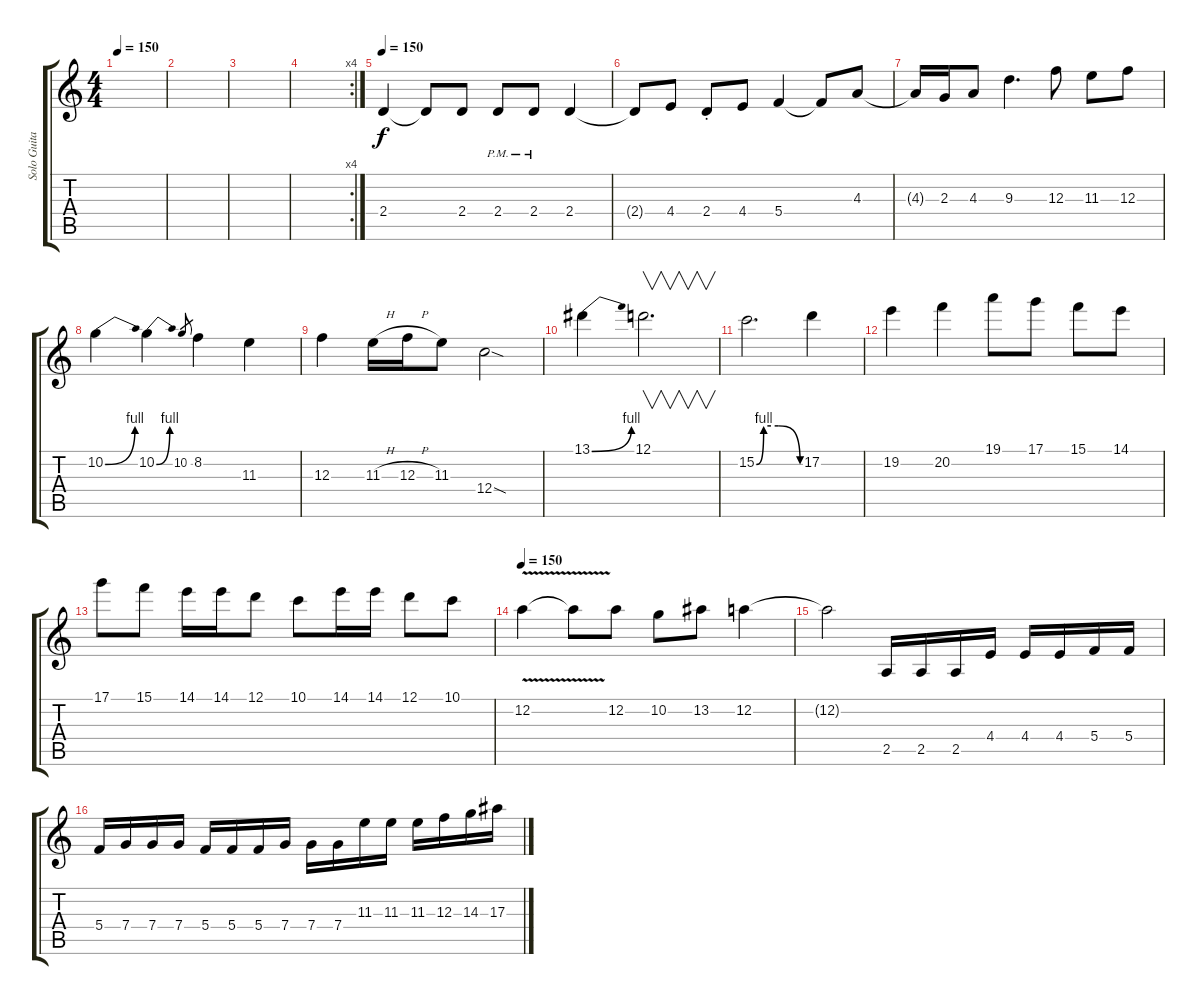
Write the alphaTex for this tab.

\track ("Solo Guitar" "Solo Guita") {instrument distortionguitar}
\staff {score tabs}
\tuning (D4 A3 F3 C3 G2 D2) {hide}
\ts (4 4)
\tempo 150
\clef g2
\ks c
|
|
|
\rc 4
|
\tempo 150
2.4.4{balance 8} 2.4{t}.8 2.4.8 2.4{pm}.8 2.4{pm}.8 2.4.4 |
2.4{t}.8 4.4.8 2.4{st}.8 4.4.8 5.4.4 5.4{t}.8 4.3.8 |
4.3{t}.16 2.3.16 4.3.8 9.3.4{d} 12.3.8 11.3.8 12.3.8 |
10.2{be (bend 0 0 60 4)}.4 10.2{be (bend 0 0 60 4)}.4 10.2.8{gr} 8.2.4 11.3.4 |
12.3.4 11.3{h}.16 12.3{h}.16 11.3.8 12.4{sod}.2 |
13.1{be (bend 0 0 60 4)}.4 12.1.2{v d} |
15.2{be (custom 0 0 10 4 20 4 30 4 60 0)}.2{d} 17.2.4 |
19.2.4 20.2.4 19.1.8 17.1.8 15.1.8 14.1.8 |
17.1.8 15.1.8 14.1.16 14.1.16 12.1.8 10.1.8 14.1.16 14.1.16 12.1.8 10.1.8 |
\tempo 150
12.2{v}.4 12.2{t}.8 12.2.8 10.2.8 13.2.8 12.2.4 |
12.2{t}.2 2.5.16 2.5.16 2.5.16 4.4.16 4.4.16 4.4.16 5.4.16 5.4.16 |
5.4.16 7.4.16 7.4.16 7.4.16 5.4.16 5.4.16 5.4.16 7.4.16 7.4.16 7.4.16 11.3.16 11.3.16 11.3.16 12.3.16 14.3.16 17.3.16
